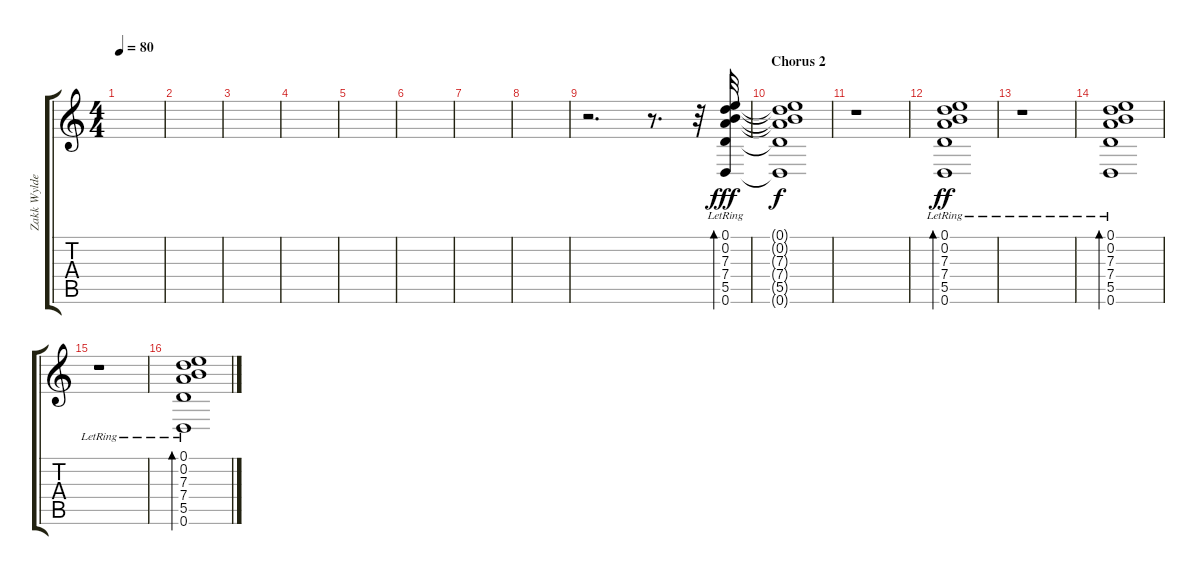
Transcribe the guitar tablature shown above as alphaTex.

\track ("Zakk Wylde (Acoustic Guitar)" "Zakk Wylde") {instrument acousticguitarsteel}
\staff {score tabs}
\tuning (E4 B3 G3 D3 A2 D2) {hide}
\ts (4 4)
\tempo 80
\clef g2
\ks c
|
|
|
|
|
|
|
|
r.2{d} r.8{d} r.32 (0.1{lr} 0.2{lr} 7.3{lr} 7.4{lr} 5.5{lr} 0.6{lr}).32{bd 240 dy fff} |
\section ("" "Chorus 2")
(0.1{t} 0.2{t} 7.3{t} 7.4{t} 5.5{t} 0.6{t}).1{dy f} |
r.1 |
(0.1{lr} 0.2{lr} 7.3{lr} 7.4{lr} 5.5{lr} 0.6{lr}).1{bd 60 dy ff} |
r.1 |
(0.1{lr} 0.2{lr} 7.3{lr} 7.4{lr} 5.5{lr} 0.6{lr}).1{bd 60} |
r.1 |
(0.1{lr} 0.2{lr} 7.3{lr} 7.4{lr} 5.5{lr} 0.6{lr}).1{bd 60}
